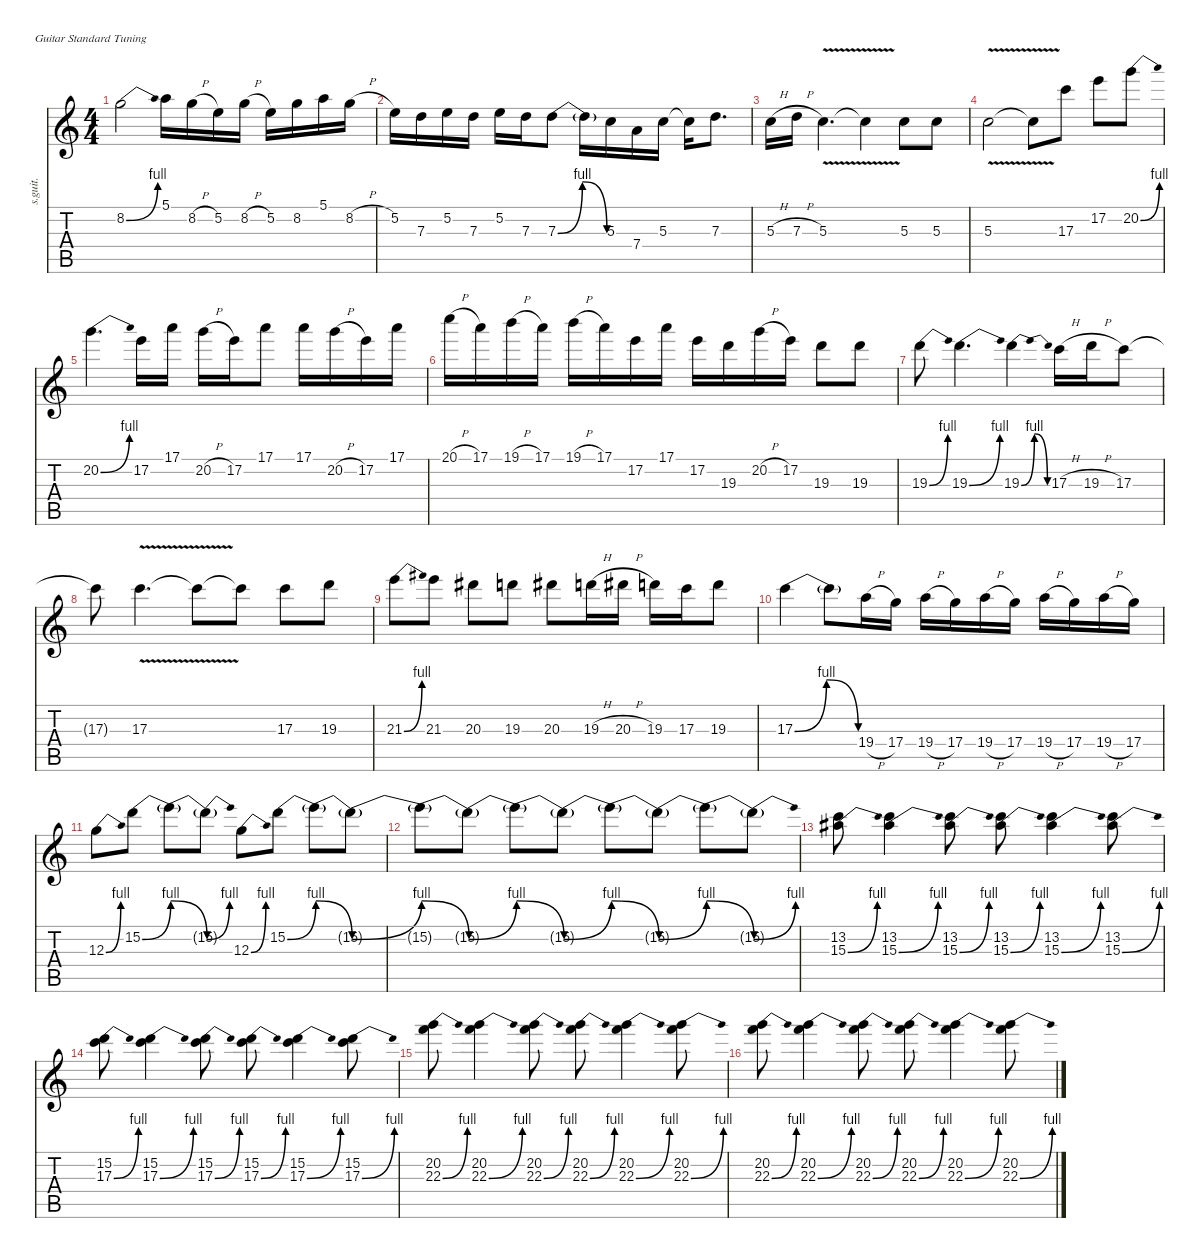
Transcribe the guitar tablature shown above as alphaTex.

\defaultSystemsLayout 4
\hideDynamics
\bracketExtendMode nobrackets
\track ("" "s.guit.") {instrument distortionguitar}
\staff {score tabs}
\tuning (E4 B3 G3 D3 A2 E2)
\ts (4 4)
\tempo (160 hide)
\clef g2
\ks c
8.2{be (bend 0 0 60 4)}.2{dy f} 5.1.16 8.2{h}.16 5.2.16 8.2{h}.16 5.2.16 8.2.16 5.1.16 8.2{h}.16 |
5.2.16 7.3.16 5.2.16 7.3.16 5.2.16 7.3.16 7.3{be (bendrelease 0 0 30 4 30 4 60 0)}.8 7.3{t}.16 5.3.16 7.4.16 5.3.16 5.3{t}.16 7.3.8{d} |
5.3{h}.16 7.3{h}.16 5.3{v}.4{d} 5.3{v t}.4 5.3.8 5.3.8 |
5.3{v}.2 5.3{v t}.8 17.3.8 17.2.8 20.2{be (bend 0 0 60 4)}.8 |
20.2{be (bend 0 0 60 4)}.4{d} 17.2.16 17.1.16 20.2{h}.16 17.2.16 17.1.8 17.1.16 20.2{h}.16 17.2.16 17.1.16 |
20.1{h}.16 17.1.16 19.1{h}.16 17.1.16 19.1{h}.16 17.1.16 17.2.16 17.1.16 17.2.16 19.3.16 20.2{h}.16 17.2.16 19.3.8 19.3.8 |
19.3{be (bend 0 0 60 4)}.8 19.3{be (bend 0 0 60 4)}.4{d} 19.3{be (bendrelease 0 0 30 4 30 4 60 0)}.4 17.3{h}.16 19.3{h}.16 17.3.8 |
17.3{t}.8 17.3{v}.4{d} 17.3{t}.8 17.3{t}.8 17.3.8 19.3.8 |
21.3{be (bend 0 0 60 4)}.8 21.3.8 20.3{acc #}.8 19.3.8 20.3{acc #}.8 19.3{h}.16 20.3{h acc #}.16 19.3.16 17.3.16 19.3.8 |
17.3{be (bendrelease 0 0 30 4 30 4 60 0)}.4 17.3{t}.8 19.4{h}.16 17.4.16 19.4{h}.16 17.4.16 19.4{h}.16 17.4.16 19.4{h}.16 17.4.16 19.4{h}.16 17.4.16 |
12.3{be (bend 0 0 30 4)}.8 15.2{be (bend 0 0 30 4)}.8 15.2{be (release 0 4 40.199999999999996 0) t}.8 15.2{be (bend 0 0 30 4) t}.8 12.3{be (bend 0 0 30 4)}.8 15.2{be (bend 0 0 30 4)}.8 15.2{be (release 0 4 40.199999999999996 0) t}.8 15.2{be (bend 0 0 30 4) t}.8 |
15.2{be (release 0 4 40.199999999999996 0) t}.8 15.2{be (bend 0 0 30 4) t}.8 15.2{be (release 0 4 40.199999999999996 0) t}.8 15.2{be (bend 0 0 30 4) t}.8 15.2{be (release 0 4 40.199999999999996 0) t}.8 15.2{be (bend 0 0 30 4) t}.8 15.2{be (release 0 4 40.199999999999996 0) t}.8 15.2{be (bend 0 0 30 4) t}.8 |
(13.2 15.3{be (bend 0 0 30 4) acc #}).8 (13.2 15.3{be (bend 0 0 30 4) acc #}).4 (13.2 15.3{be (bend 0 0 30 4) acc #}).8 (13.2 15.3{be (bend 0 0 30 4) acc #}).8 (13.2 15.3{be (bend 0 0 30 4) acc #}).4 (13.2 15.3{be (bend 0 0 30 4) acc #}).8 |
(15.2 17.3{be (bend 0 0 30 4)}).8 (15.2 17.3{be (bend 0 0 30 4)}).4 (15.2 17.3{be (bend 0 0 30 4)}).8 (15.2 17.3{be (bend 0 0 30 4)}).8 (15.2 17.3{be (bend 0 0 30 4)}).4 (15.2 17.3{be (bend 0 0 30 4)}).8 |
(20.2 22.3{be (bend 0 0 30 4)}).8 (20.2 22.3{be (bend 0 0 30 4)}).4 (20.2 22.3{be (bend 0 0 30 4)}).8 (20.2 22.3{be (bend 0 0 30 4)}).8 (20.2 22.3{be (bend 0 0 30 4)}).4 (20.2 22.3{be (bend 0 0 30 4)}).8 |
(20.2 22.3{be (bend 0 0 30 4)}).8 (20.2 22.3{be (bend 0 0 30 4)}).4 (20.2 22.3{be (bend 0 0 30 4)}).8 (20.2 22.3{be (bend 0 0 30 4)}).8 (20.2 22.3{be (bend 0 0 30 4)}).4 (20.2 22.3{be (bend 0 0 30 4)}).8
